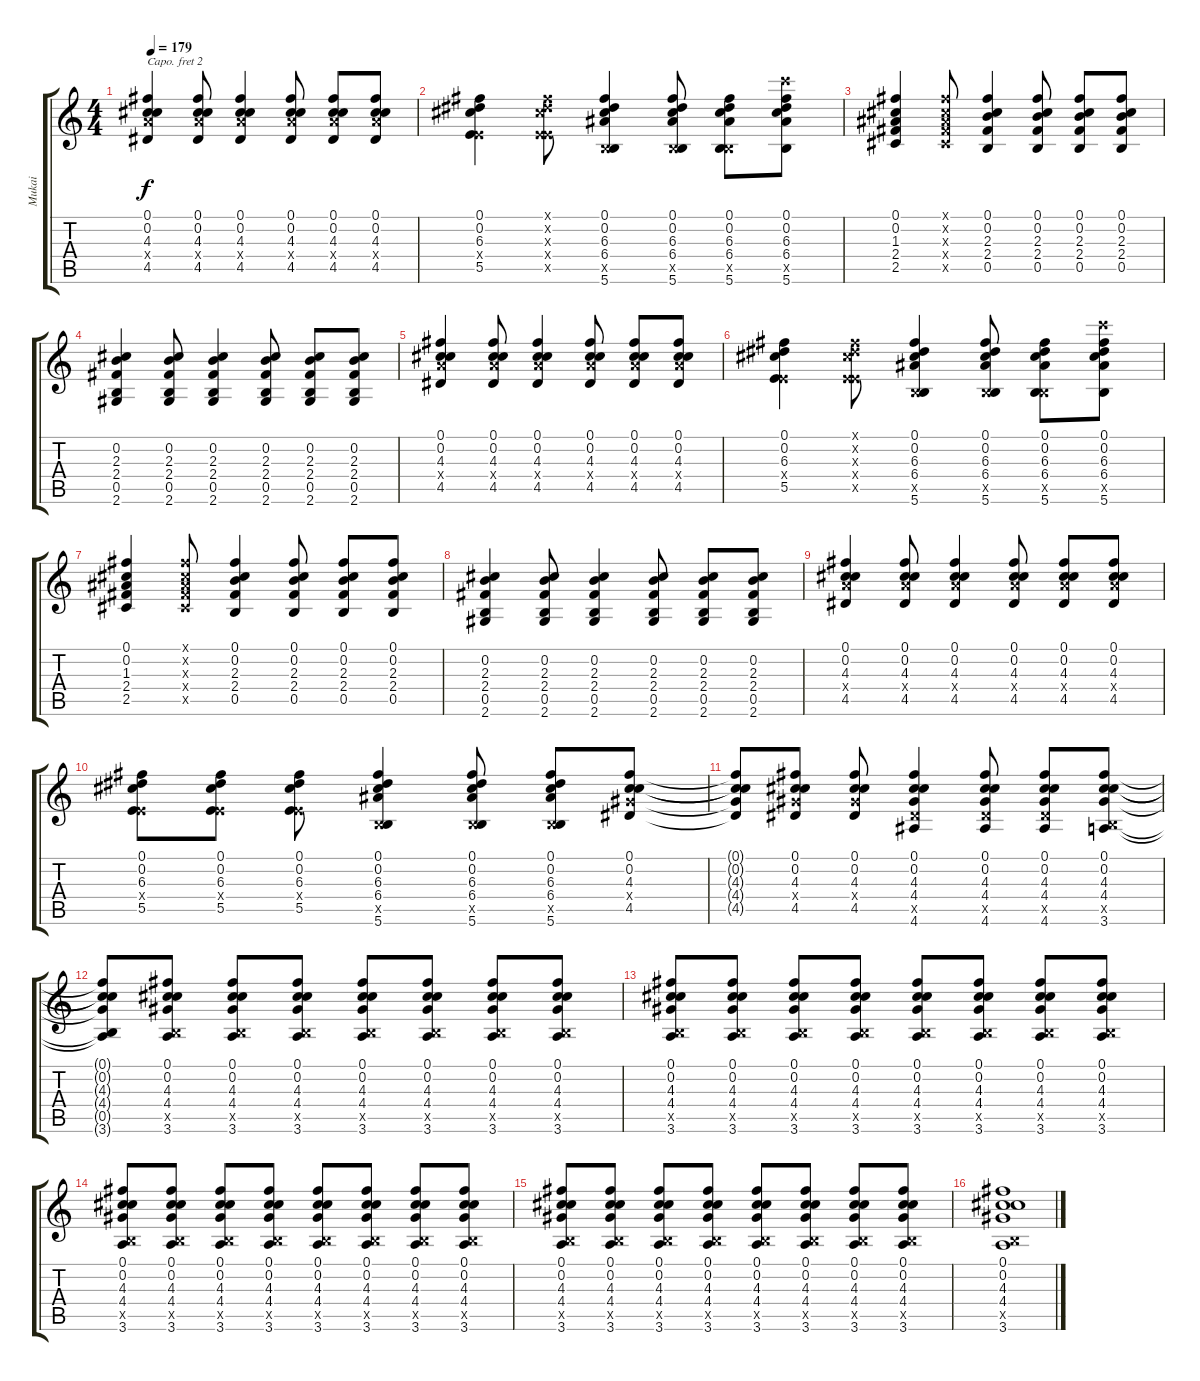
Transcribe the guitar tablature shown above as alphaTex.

\track ("Mukai" "Mukai") {instrument overdrivenguitar}
\staff {score tabs}
\capo 2
\tuning (E4 B3 G3 D3 A2 E2) {hide}
\ts (4 4)
\tempo 179
\clef g2
\ks c
(0.1 0.2 4.3 5.4{x} 4.5).4{dy f} (0.1 0.2 4.3 5.4{x} 4.5).8 (0.1 0.2 4.3 5.4{x} 4.5).4 (0.1 0.2 4.3 5.4{x} 4.5).8 (0.1 0.2 4.3 5.4{x} 4.5).8 (0.1 0.2 4.3 5.4{x} 4.5).8 |
(0.1 0.2 6.3 0.4{x} 5.5).4 (0.1{x} 0.2{x} 6.3{x} 0.4{x} 5.5{x}).8 (0.1 0.2 6.3 6.4 0.5{x} 5.6).4 (0.1 0.2 6.3 6.4 0.5{x} 5.6).8 (0.1 0.2 6.3 6.4 0.5{x} 5.6).8 (0.1 0.2 6.3 6.4 25.5{x} 5.6).8 |
(0.1 0.2 1.3 2.4 2.5).4 (0.1{x} 0.2{x} 1.3{x} 2.4{x} 2.5{x}).8 (0.1 0.2 2.3 2.4 0.5).4 (0.1 0.2 2.3 2.4 0.5).8 (0.1 0.2 2.3 2.4 0.5).8 (0.1 0.2 2.3 2.4 0.5).8 |
(0.2 2.3 2.4 0.5 2.6).4 (0.2 2.3 2.4 0.5 2.6).8 (0.2 2.3 2.4 0.5 2.6).4 (0.2 2.3 2.4 0.5 2.6).8 (0.2 2.3 2.4 0.5 2.6).8 (0.2 2.3 2.4 0.5 2.6).8 |
(0.1 0.2 4.3 5.4{x} 4.5).4 (0.1 0.2 4.3 5.4{x} 4.5).8 (0.1 0.2 4.3 5.4{x} 4.5).4 (0.1 0.2 4.3 5.4{x} 4.5).8 (0.1 0.2 4.3 5.4{x} 4.5).8 (0.1 0.2 4.3 5.4{x} 4.5).8 |
(0.1 0.2 6.3 0.4{x} 5.5).4 (0.1{x} 0.2{x} 6.3{x} 0.4{x} 5.5{x}).8 (0.1 0.2 6.3 6.4 0.5{x} 5.6).4 (0.1 0.2 6.3 6.4 0.5{x} 5.6).8 (0.1 0.2 6.3 6.4 0.5{x} 5.6).8 (0.1 0.2 6.3 6.4 25.5{x} 5.6).8 |
(0.1 0.2 1.3 2.4 2.5).4 (0.1{x} 0.2{x} 1.3{x} 2.4{x} 2.5{x}).8 (0.1 0.2 2.3 2.4 0.5).4 (0.1 0.2 2.3 2.4 0.5).8 (0.1 0.2 2.3 2.4 0.5).8 (0.1 0.2 2.3 2.4 0.5).8 |
(0.2 2.3 2.4 0.5 2.6).4 (0.2 2.3 2.4 0.5 2.6).8 (0.2 2.3 2.4 0.5 2.6).4 (0.2 2.3 2.4 0.5 2.6).8 (0.2 2.3 2.4 0.5 2.6).8 (0.2 2.3 2.4 0.5 2.6).8 |
(0.1 0.2 4.3 5.4{x} 4.5).4 (0.1 0.2 4.3 5.4{x} 4.5).8 (0.1 0.2 4.3 5.4{x} 4.5).4 (0.1 0.2 4.3 5.4{x} 4.5).8 (0.1 0.2 4.3 5.4{x} 4.5).8 (0.1 0.2 4.3 5.4{x} 4.5).8 |
(0.1 0.2 6.3 0.4{x} 5.5).8 (0.1 0.2 6.3 0.4{x} 5.5).8 (0.1 0.2 6.3 0.4{x} 5.5).8 (0.1 0.2 6.3 6.4 0.5{x} 5.6).4 (0.1 0.2 6.3 6.4 0.5{x} 5.6).8 (0.1 0.2 6.3 6.4 0.5{x} 5.6).8 (0.1 0.2 4.3 4.4{x} 4.5).8 |
(0.1{t} 0.2{t} 4.3{t} 4.4{t} 4.5{t}).8 (0.1 0.2 4.3 4.4{x} 4.5).8 (0.1 0.2 4.3 4.4{x} 4.5).8 (0.1 0.2 4.3 4.4 4.5{x} 4.6).4 (0.1 0.2 4.3 4.4 4.5{x} 4.6).8 (0.1 0.2 4.3 4.4 4.5{x} 4.6).8 (0.1 0.2 4.3 4.4 0.5{x} 3.6).8 |
(0.1{t} 0.2{t} 4.3{t} 4.4{t} 0.5{t} 3.6{t}).8 (0.1 0.2 4.3 4.4 0.5{x} 3.6).8 (0.1 0.2 4.3 4.4 0.5{x} 3.6).8 (0.1 0.2 4.3 4.4 0.5{x} 3.6).8 (0.1 0.2 4.3 4.4 0.5{x} 3.6).8 (0.1 0.2 4.3 4.4 0.5{x} 3.6).8 (0.1 0.2 4.3 4.4 0.5{x} 3.6).8 (0.1 0.2 4.3 4.4 0.5{x} 3.6).8 |
(0.1 0.2 4.3 4.4 0.5{x} 3.6).8 (0.1 0.2 4.3 4.4 0.5{x} 3.6).8 (0.1 0.2 4.3 4.4 0.5{x} 3.6).8 (0.1 0.2 4.3 4.4 0.5{x} 3.6).8 (0.1 0.2 4.3 4.4 0.5{x} 3.6).8 (0.1 0.2 4.3 4.4 0.5{x} 3.6).8 (0.1 0.2 4.3 4.4 0.5{x} 3.6).8 (0.1 0.2 4.3 4.4 0.5{x} 3.6).8 |
(0.1 0.2 4.3 4.4 0.5{x} 3.6).8 (0.1 0.2 4.3 4.4 0.5{x} 3.6).8 (0.1 0.2 4.3 4.4 0.5{x} 3.6).8 (0.1 0.2 4.3 4.4 0.5{x} 3.6).8 (0.1 0.2 4.3 4.4 0.5{x} 3.6).8 (0.1 0.2 4.3 4.4 0.5{x} 3.6).8 (0.1 0.2 4.3 4.4 0.5{x} 3.6).8 (0.1 0.2 4.3 4.4 0.5{x} 3.6).8 |
(0.1 0.2 4.3 4.4 0.5{x} 3.6).8 (0.1 0.2 4.3 4.4 0.5{x} 3.6).8 (0.1 0.2 4.3 4.4 0.5{x} 3.6).8 (0.1 0.2 4.3 4.4 0.5{x} 3.6).8 (0.1 0.2 4.3 4.4 0.5{x} 3.6).8 (0.1 0.2 4.3 4.4 0.5{x} 3.6).8 (0.1 0.2 4.3 4.4 0.5{x} 3.6).8 (0.1 0.2 4.3 4.4 0.5{x} 3.6).8 |
(0.1 0.2 4.3 4.4 0.5{x} 3.6).1
